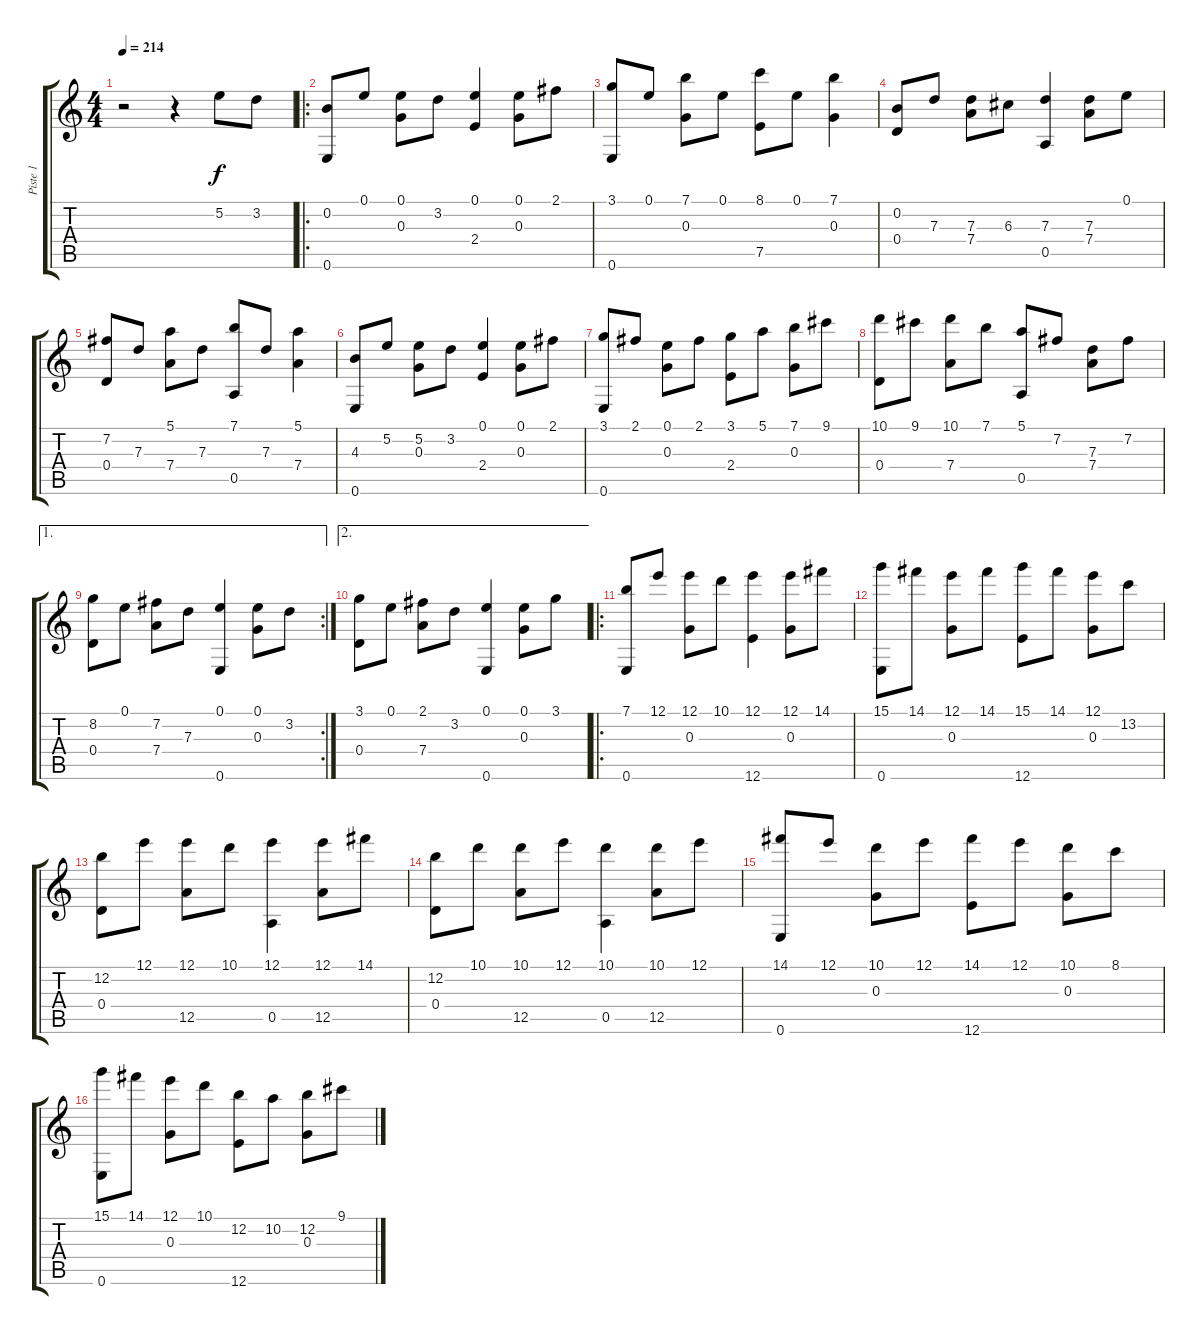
\track ("Piste 1" "Piste 1") {instrument acousticguitarnylon}
\staff {score tabs}
\tuning (E4 B3 G3 D3 A2 E2) {hide}
\ts (4 4)
\tempo 214
\clef g2
\ks c
r.2{dy f instrument acousticguitarnylon} r.4 5.2.8 3.2.8 |
\ro
(0.2 0.6).8 0.1.8 (0.1 0.3).8 3.2.8 (0.1 2.4).4 (0.1 0.3).8 2.1.8 |
(3.1 0.6).8 0.1.8 (7.1 0.3).8 0.1.8 (8.1 7.5).8 0.1.8 (7.1 0.3).4 |
(0.2 0.4).8 7.3.8 (7.3 7.4).8 6.3.8 (7.3 0.5).4 (7.3 7.4).8 0.1.8 |
(7.2 0.4).8 7.3.8 (5.1 7.4).8 7.3.8 (7.1 0.5).8 7.3.8 (5.1 7.4).4 |
(4.3 0.6).8 5.2.8 (5.2 0.3).8 3.2.8 (0.1 2.4).4 (0.1 0.3).8 2.1.8 |
(3.1 0.6).8 2.1.8 (0.1 0.3).8 2.1.8 (3.1 2.4).8 5.1.8 (7.1 0.3).8 9.1.8 |
(10.1 0.4).8 9.1.8 (10.1 7.4).8 7.1.8 (5.1 0.5).8 7.2.8 (7.3 7.4).8 7.2.8 |
\ae 1
\rc 2
(8.2 0.4).8 0.1.8 (7.2 7.4).8 7.3.8 (0.1 0.6).4 (0.1 0.3).8 3.2.8 |
\ae 2
(3.1 0.4).8 0.1.8 (2.1 7.4).8 3.2.8 (0.1 0.6).4 (0.1 0.3).8 3.1.8 |
\ro
(7.1 0.6).8 12.1.8 (12.1 0.3).8 10.1.8 (12.1 12.6).4 (12.1 0.3).8 14.1.8 |
(15.1 0.6).8 14.1.8 (12.1 0.3).8 14.1.8 (15.1 12.6).8 14.1.8 (12.1 0.3).8 13.2.8 |
(12.2 0.4).8 12.1.8 (12.1 12.5).8 10.1.8 (12.1 0.5).4 (12.1 12.5).8 14.1.8 |
(12.2 0.4).8 10.1.8 (10.1 12.5).8 12.1.8 (10.1 0.5).4 (10.1 12.5).8 12.1.8 |
(14.1 0.6).8 12.1.8 (10.1 0.3).8 12.1.8 (14.1 12.6).8 12.1.8 (10.1 0.3).8 8.1.8 |
(15.1 0.6).8 14.1.8 (12.1 0.3).8 10.1.8 (12.2 12.6).8 10.2.8 (12.2 0.3).8 9.1.8
